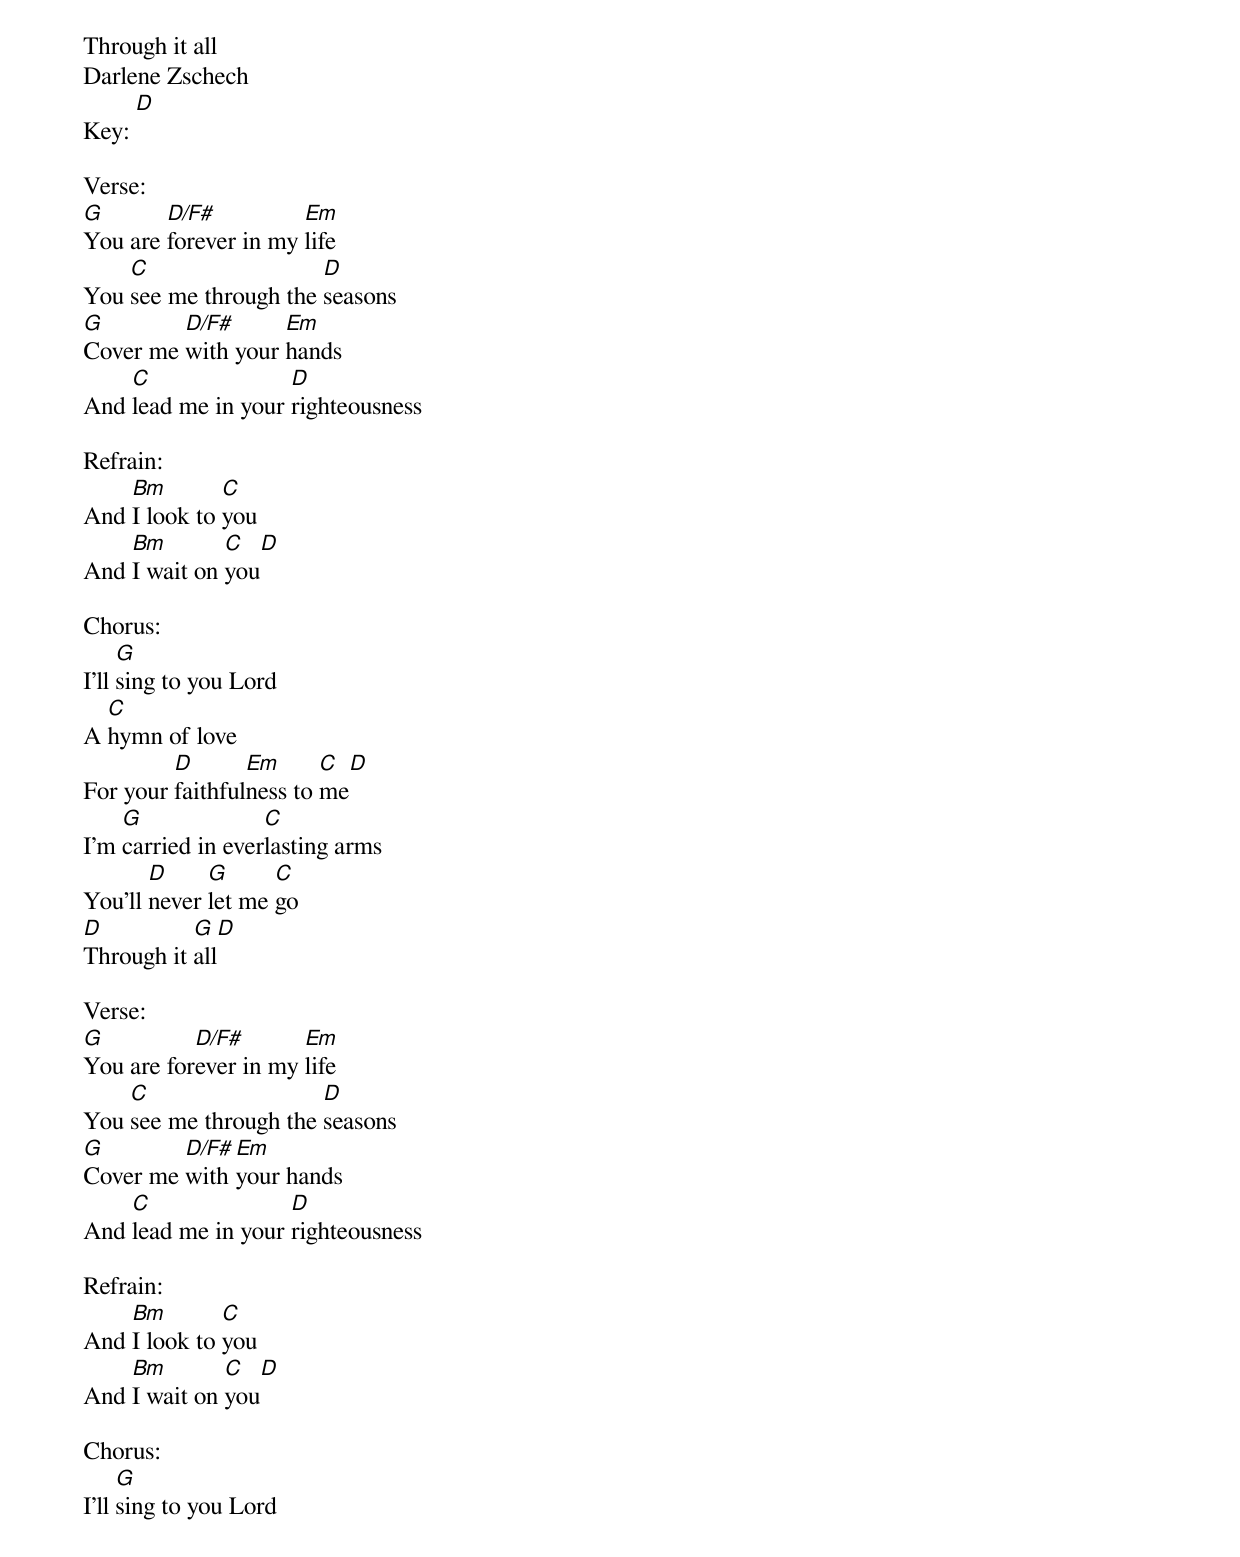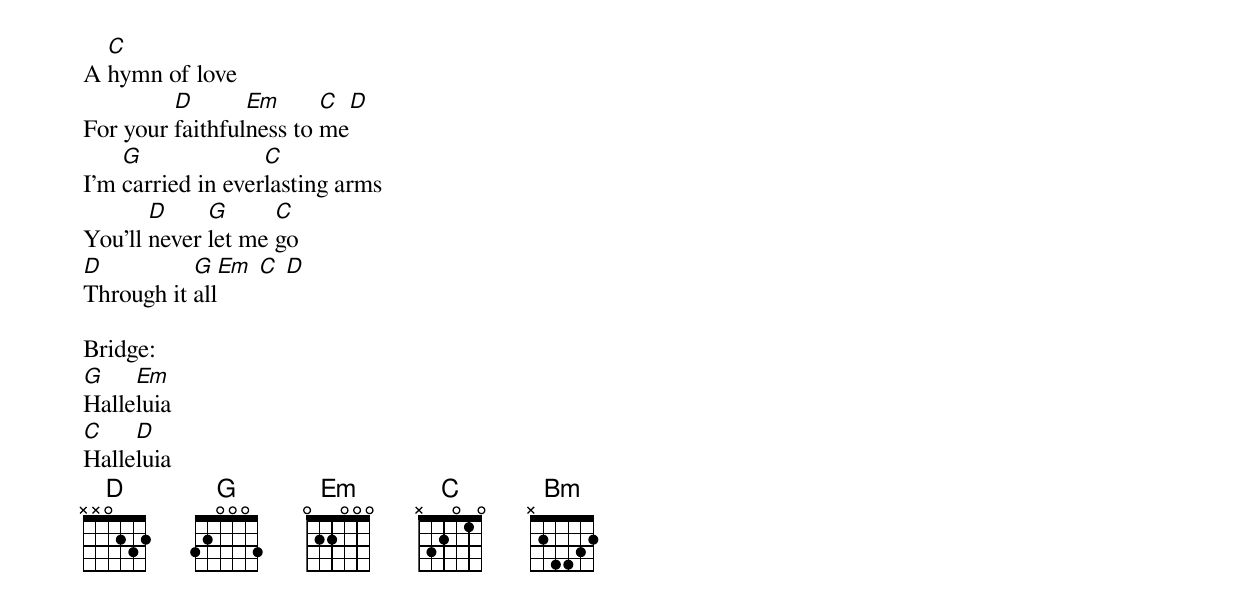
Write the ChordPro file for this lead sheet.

Through it all
Darlene Zschech
Key: [D]

Verse:
[G]You are [D/F#]forever in my [Em]life
You [C]see me through the [D]seasons
[G]Cover me [D/F#]with your [Em]hands
And [C]lead me in your [D]righteousness

Refrain:
And [Bm]I look to [C]you
And [Bm]I wait on [C]you[D]

Chorus:
I’ll [G]sing to you Lord
A [C]hymn of love
For your [D]faithful[Em]ness to [C]me[D]
I’m [G]carried in ever[C]lasting arms
You’ll [D]never [G]let me [C]go
[D]Through it [G]all[D]

Verse:
[G]You are for[D/F#]ever in my [Em]life
You [C]see me through the [D]seasons
[G]Cover me [D/F#]with [Em]your hands
And [C]lead me in your [D]righteousness

Refrain:
And [Bm]I look to [C]you
And [Bm]I wait on [C]you[D]

Chorus:
I’ll [G]sing to you Lord
A [C]hymn of love
For your [D]faithful[Em]ness to [C]me[D]
I’m [G]carried in ever[C]lasting arms
You’ll [D]never [G]let me [C]go
[D]Through it [G]all[Em] [C] [D]

Bridge:
[G]Halle[Em]luia
[C]Halle[D]luia
